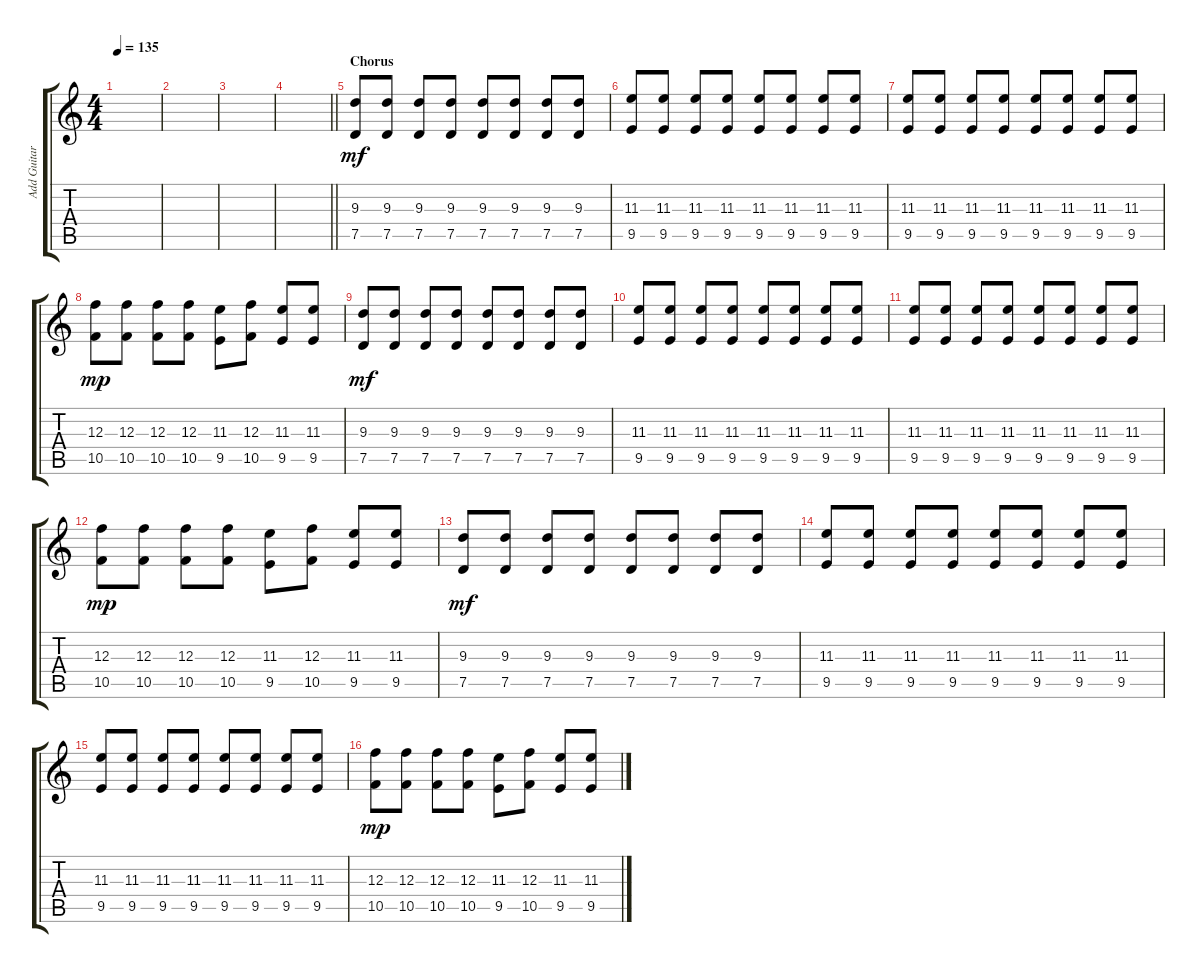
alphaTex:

\track ("Add Guitar" "Add Guitar") {instrument distortionguitar}
\staff {score tabs}
\tuning (D4 A3 F3 C3 G2 C2) {hide}
\ts (4 4)
\tempo 135
\clef g2
\ks c
|
|
|
\barLineRight lightlight
|
\section ("" "Chorus")
(9.3 7.5).8{dy mf} (9.3 7.5).8 (9.3 7.5).8 (9.3 7.5).8 (9.3 7.5).8 (9.3 7.5).8 (9.3 7.5).8 (9.3 7.5).8 |
(11.3 9.5).8 (11.3 9.5).8 (11.3 9.5).8 (11.3 9.5).8 (11.3 9.5).8 (11.3 9.5).8 (11.3 9.5).8 (11.3 9.5).8 |
(11.3 9.5).8 (11.3 9.5).8 (11.3 9.5).8 (11.3 9.5).8 (11.3 9.5).8 (11.3 9.5).8 (11.3 9.5).8 (11.3 9.5).8 |
(12.3 10.5).8{dy mp} (12.3 10.5).8 (12.3 10.5).8 (12.3 10.5).8 (11.3 9.5).8 (12.3 10.5).8 (11.3 9.5).8 (11.3 9.5).8 |
(9.3 7.5).8{dy mf} (9.3 7.5).8 (9.3 7.5).8 (9.3 7.5).8 (9.3 7.5).8 (9.3 7.5).8 (9.3 7.5).8 (9.3 7.5).8 |
(11.3 9.5).8 (11.3 9.5).8 (11.3 9.5).8 (11.3 9.5).8 (11.3 9.5).8 (11.3 9.5).8 (11.3 9.5).8 (11.3 9.5).8 |
(11.3 9.5).8 (11.3 9.5).8 (11.3 9.5).8 (11.3 9.5).8 (11.3 9.5).8 (11.3 9.5).8 (11.3 9.5).8 (11.3 9.5).8 |
(12.3 10.5).8{dy mp} (12.3 10.5).8 (12.3 10.5).8 (12.3 10.5).8 (11.3 9.5).8 (12.3 10.5).8 (11.3 9.5).8 (11.3 9.5).8 |
(9.3 7.5).8{dy mf} (9.3 7.5).8 (9.3 7.5).8 (9.3 7.5).8 (9.3 7.5).8 (9.3 7.5).8 (9.3 7.5).8 (9.3 7.5).8 |
(11.3 9.5).8 (11.3 9.5).8 (11.3 9.5).8 (11.3 9.5).8 (11.3 9.5).8 (11.3 9.5).8 (11.3 9.5).8 (11.3 9.5).8 |
(11.3 9.5).8 (11.3 9.5).8 (11.3 9.5).8 (11.3 9.5).8 (11.3 9.5).8 (11.3 9.5).8 (11.3 9.5).8 (11.3 9.5).8 |
(12.3 10.5).8{dy mp} (12.3 10.5).8 (12.3 10.5).8 (12.3 10.5).8 (11.3 9.5).8 (12.3 10.5).8 (11.3 9.5).8 (11.3 9.5).8
